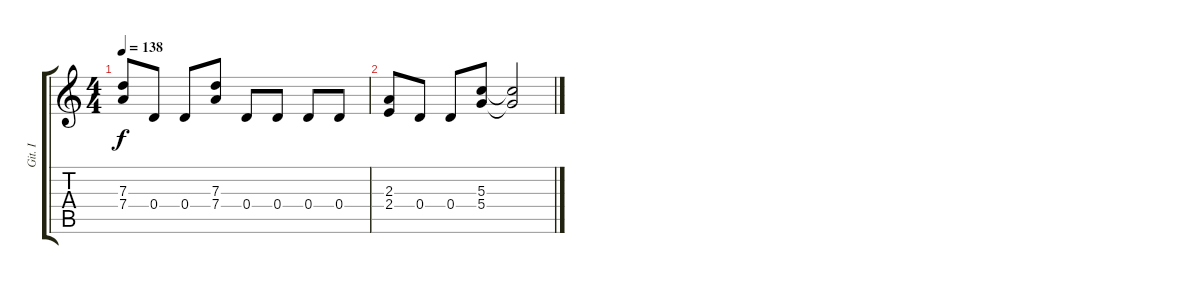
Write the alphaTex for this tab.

\track ("Git. I" "Git. I") {instrument overdrivenguitar}
\staff {score tabs}
\tuning (E4 B3 G3 D3 A2 E2) {hide}
\ts (4 4)
\tempo 138
\clef g2
\ks c
(7.3 7.4).8{dy f} 0.4.8 0.4.8 (7.3 7.4).8 0.4.8 0.4.8 0.4.8 0.4.8 |
(2.3 2.4).8 0.4.8 0.4.8 (5.3 5.4).8 (5.3{t} 5.4{t}).2
